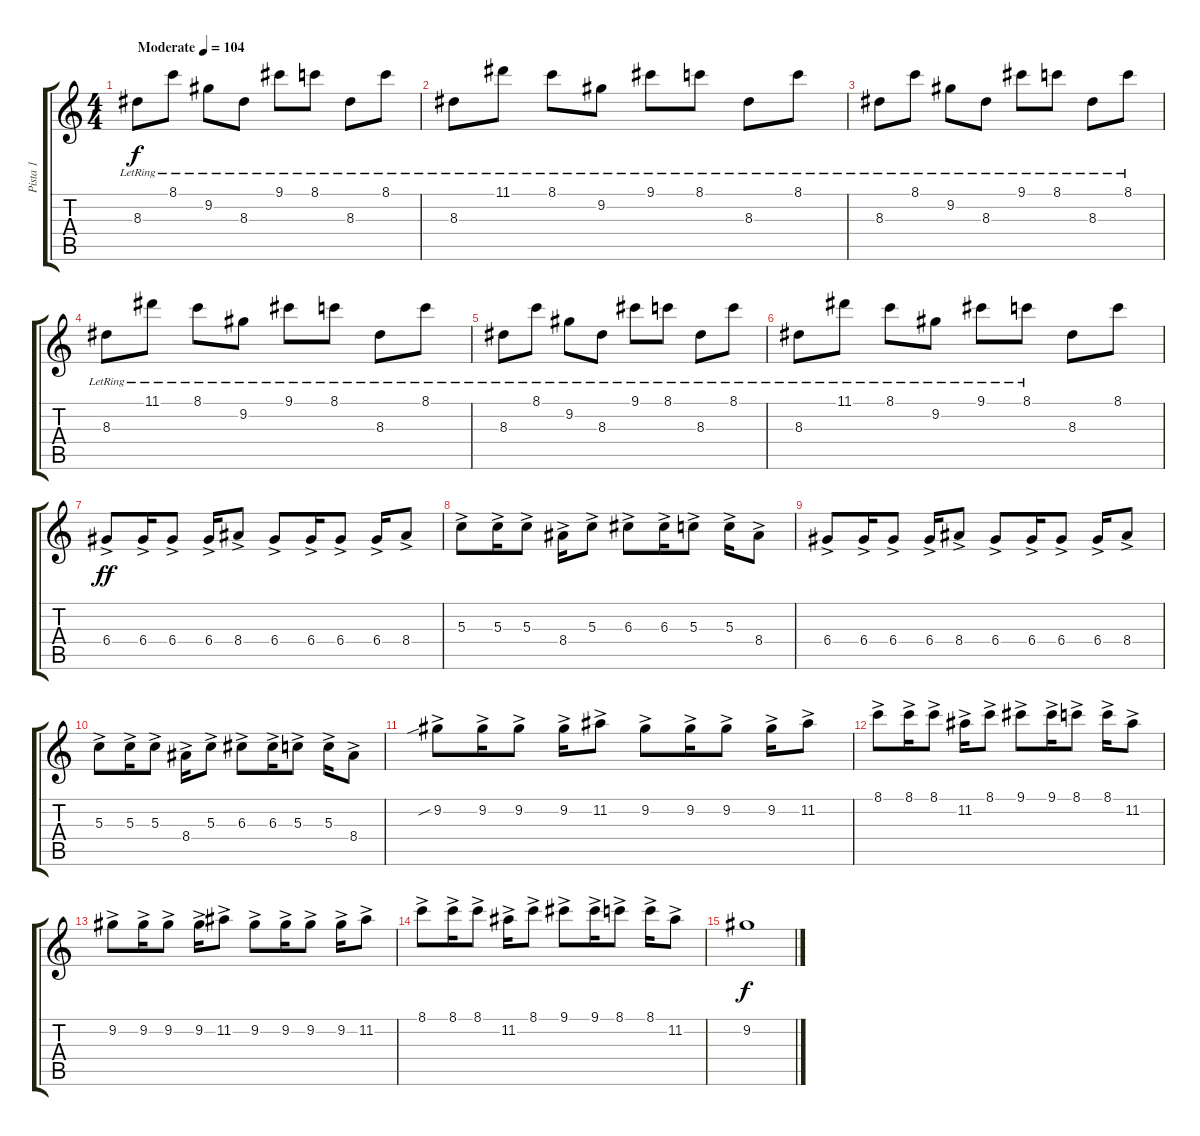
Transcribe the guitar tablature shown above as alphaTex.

\track ("Pista 1" "Pista 1") {instrument overdrivenguitar}
\staff {score tabs}
\tuning (E4 B3 G3 D3 A2 E2) {hide}
\ts (4 4)
\tempo (104 "Moderate")
\clef g2
\ks c
8.3{lr}.8{dy f instrument overdrivenguitar} 8.1{lr}.8 9.2{lr}.8 8.3{lr}.8 9.1{lr}.8 8.1{lr}.8 8.3{lr}.8 8.1{lr}.8 |
8.3{lr}.8 11.1{lr}.8 8.1{lr}.8 9.2{lr}.8 9.1{lr}.8 8.1{lr}.8 8.3{lr}.8 8.1{lr}.8 |
8.3{lr}.8 8.1{lr}.8 9.2{lr}.8 8.3{lr}.8 9.1{lr}.8 8.1{lr}.8 8.3{lr}.8 8.1{lr}.8 |
8.3{lr}.8 11.1{lr}.8 8.1{lr}.8 9.2{lr}.8 9.1{lr}.8 8.1{lr}.8 8.3{lr}.8 8.1{lr}.8 |
8.3{lr}.8 8.1{lr}.8 9.2{lr}.8 8.3{lr}.8 9.1{lr}.8 8.1{lr}.8 8.3{lr}.8 8.1{lr}.8 |
8.3{lr}.8 11.1{lr}.8 8.1{lr}.8 9.2{lr}.8 9.1{lr}.8 8.1{lr}.8 8.3.8 8.1.8 |
6.4{ac}.8{dy ff} 6.4{ac}.16 6.4{ac}.8 6.4{ac}.16 8.4{ac}.8 6.4{ac}.8 6.4{ac}.16 6.4{ac}.8 6.4{ac}.16 8.4{ac}.8 |
5.3{ac}.8 5.3{ac}.16 5.3{ac}.8 8.4{ac}.16 5.3{ac}.8 6.3{ac}.8 6.3{ac}.16 5.3{ac}.8 5.3{ac}.16 8.4{ac}.8 |
6.4{ac}.8 6.4{ac}.16 6.4{ac}.8 6.4{ac}.16 8.4{ac}.8 6.4{ac}.8 6.4{ac}.16 6.4{ac}.8 6.4{ac}.16 8.4{ac}.8 |
5.3{ac}.8 5.3{ac}.16 5.3{ac}.8 8.4{ac}.16 5.3{ac}.8 6.3{ac}.8 6.3{ac}.16 5.3{ac}.8 5.3{ac}.16 8.4{ac}.8 |
9.2{sib ac}.8 9.2{ac}.16 9.2{ac}.8 9.2{ac}.16 11.2{ac}.8 9.2{ac}.8 9.2{ac}.16 9.2{ac}.8 9.2{ac}.16 11.2{ac}.8 |
8.1{ac}.8 8.1{ac}.16 8.1{ac}.8 11.2{ac}.16 8.1{ac}.8 9.1{ac}.8 9.1{ac}.16 8.1{ac}.8 8.1{ac}.16 11.2{ac}.8 |
9.2{ac}.8 9.2{ac}.16 9.2{ac}.8 9.2{ac}.16 11.2{ac}.8 9.2{ac}.8 9.2{ac}.16 9.2{ac}.8 9.2{ac}.16 11.2{ac}.8 |
8.1{ac}.8 8.1{ac}.16 8.1{ac}.8 11.2{ac}.16 8.1{ac}.8 9.1{ac}.8 9.1{ac}.16 8.1{ac}.8 8.1{ac}.16 11.2{ac}.8 |
9.2.1{dy f}
